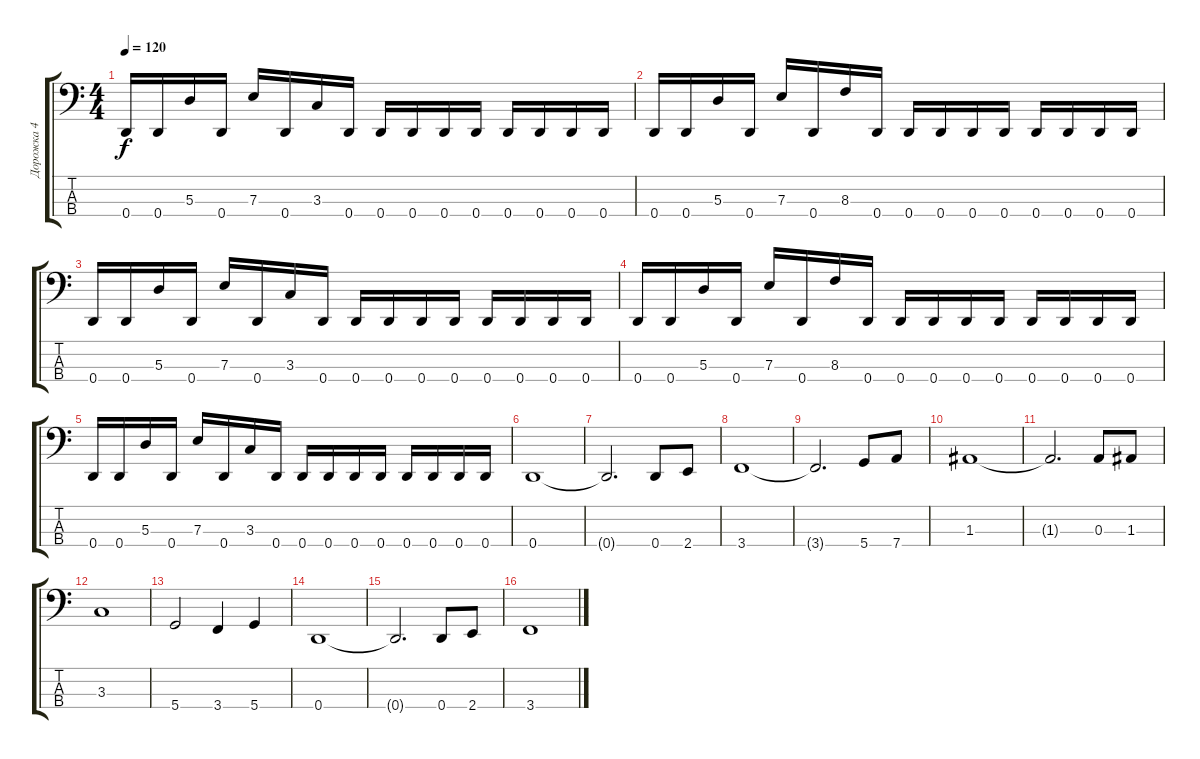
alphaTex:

\track ("Дорожка 4" "Дорожка 4") {instrument electricbasspick}
\staff {score tabs}
\tuning (G2 D2 A1 D1) {hide}
\ts (4 4)
\tempo 120
\clef f4
\ks c
0.4.16{dy f} 0.4.16 5.3.16 0.4.16 7.3.16 0.4.16 3.3.16 0.4.16 0.4.16 0.4.16 0.4.16 0.4.16 0.4.16 0.4.16 0.4.16 0.4.16 |
0.4.16 0.4.16 5.3.16 0.4.16 7.3.16 0.4.16 8.3.16 0.4.16 0.4.16 0.4.16 0.4.16 0.4.16 0.4.16 0.4.16 0.4.16 0.4.16 |
0.4.16 0.4.16 5.3.16 0.4.16 7.3.16 0.4.16 3.3.16 0.4.16 0.4.16 0.4.16 0.4.16 0.4.16 0.4.16 0.4.16 0.4.16 0.4.16 |
0.4.16 0.4.16 5.3.16 0.4.16 7.3.16 0.4.16 8.3.16 0.4.16 0.4.16 0.4.16 0.4.16 0.4.16 0.4.16 0.4.16 0.4.16 0.4.16 |
0.4.16 0.4.16 5.3.16 0.4.16 7.3.16 0.4.16 3.3.16 0.4.16 0.4.16 0.4.16 0.4.16 0.4.16 0.4.16 0.4.16 0.4.16 0.4.16 |
0.4.1 |
0.4{t}.2{d} 0.4.8 2.4.8 |
3.4.1 |
3.4{t}.2{d} 5.4.8 7.4.8 |
1.3.1 |
1.3{t}.2{d} 0.3.8 1.3.8 |
3.3.1 |
5.4.2 3.4.4 5.4.4 |
0.4.1 |
0.4{t}.2{d} 0.4.8 2.4.8 |
3.4.1
